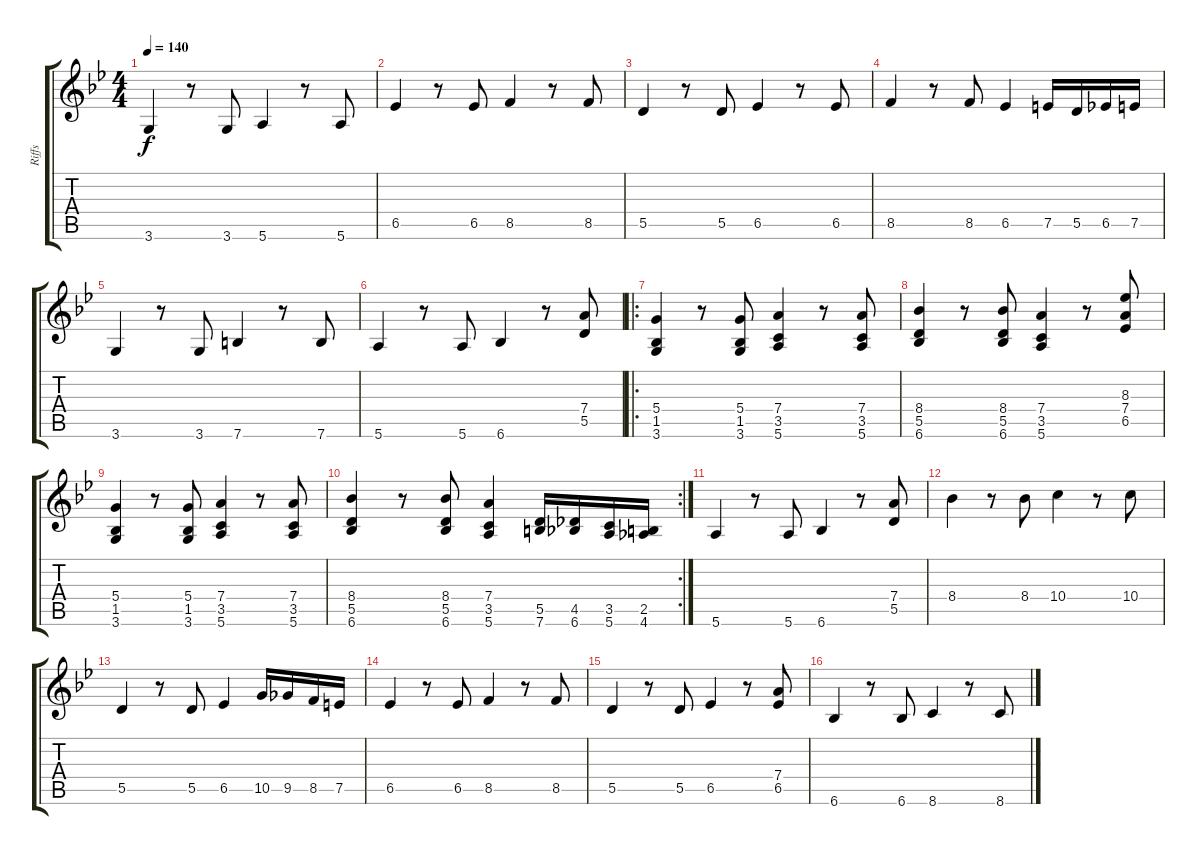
\track ("Riffs" "Riffs") {instrument acousticguitarnylon}
\staff {score tabs}
\tuning (E4 B3 G3 D3 A2 E2) {hide}
\ts (4 4)
\tempo 140
\clef g2
\ks gminor
3.6.4{dy f} r.8 3.6.8 5.6.4 r.8 5.6.8 |
6.5.4 r.8 6.5.8 8.5.4 r.8 8.5.8 |
5.5.4 r.8 5.5.8 6.5.4 r.8 6.5.8 |
8.5.4 r.8 8.5.8 6.5.4 7.5.16 5.5.16 6.5.16 7.5.16 |
3.6.4 r.8 3.6.8 7.6.4 r.8 7.6.8 |
5.6.4 r.8 5.6.8 6.6.4 r.8 (7.4 5.5).8 |
\ro
(5.4 1.5 3.6).4 r.8 (5.4 1.5 3.6).8 (7.4 3.5 5.6).4 r.8 (7.4 3.5 5.6).8 |
(8.4 5.5 6.6).4 r.8 (8.4 5.5 6.6).8 (7.4 3.5 5.6).4 r.8 (8.3 7.4 6.5).8 |
(5.4 1.5 3.6).4 r.8 (5.4 1.5 3.6).8 (7.4 3.5 5.6).4 r.8 (7.4 3.5 5.6).8 |
\rc 2
(8.4 5.5 6.6).4 r.8 (8.4 5.5 6.6).8 (7.4 3.5 5.6).4 (5.5 7.6).16 (4.5 6.6).16 (3.5 5.6).16 (2.5 4.6).16 |
5.6.4 r.8 5.6.8 6.6.4 r.8 (7.4 5.5).8 |
8.4.4 r.8 8.4.8 10.4.4 r.8 10.4.8 |
5.5.4 r.8 5.5.8 6.5.4 10.5.16 9.5.16 8.5.16 7.5.16 |
6.5.4 r.8 6.5.8 8.5.4 r.8 8.5.8 |
5.5.4 r.8 5.5.8 6.5.4 r.8 (7.4 6.5).8 |
6.6.4 r.8 6.6.8 8.6.4 r.8 8.6.8
